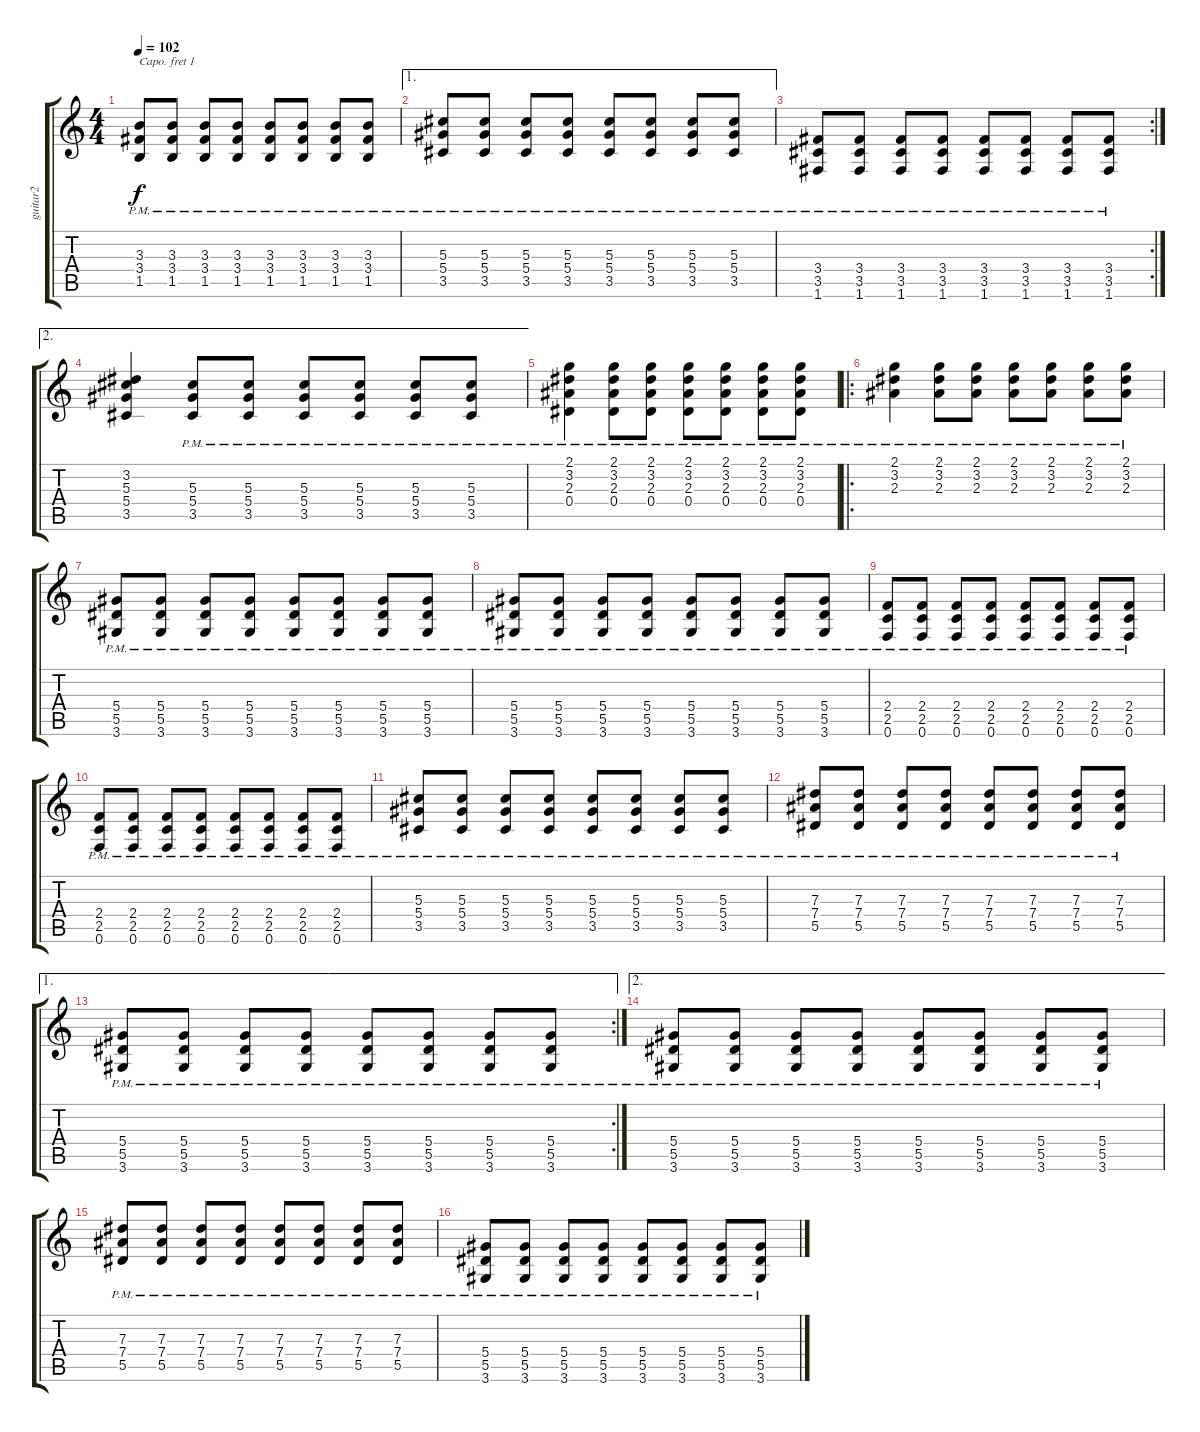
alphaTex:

\track ("guitar2" "guitar2") {instrument electricguitarmuted}
\staff {score tabs}
\capo 1
\tuning (E4 B3 G3 D3 A2 E2) {hide}
\ts (4 4)
\tempo 102
\clef g2
\ks c
(3.3 3.4 1.5{pm}).8{dy f} (3.3 3.4 1.5{pm}).8 (3.3 3.4 1.5{pm}).8 (3.3 3.4 1.5{pm}).8 (3.3 3.4 1.5{pm}).8 (3.3 3.4 1.5{pm}).8 (3.3 3.4 1.5{pm}).8 (3.3 3.4 1.5{pm}).8 |
\ae 1
(5.3 5.4{pm} 3.5).8 (5.3 5.4{pm} 3.5).8 (5.3 5.4{pm} 3.5).8 (5.3 5.4{pm} 3.5).8 (5.3 5.4{pm} 3.5).8 (5.3 5.4{pm} 3.5).8 (5.3 5.4{pm} 3.5).8 (5.3 5.4{pm} 3.5).8 |
\rc 2
(3.4 3.5{pm} 1.6).8 (3.4 3.5{pm} 1.6).8 (3.4 3.5{pm} 1.6).8 (3.4 3.5{pm} 1.6).8 (3.4 3.5{pm} 1.6).8 (3.4 3.5{pm} 1.6).8 (3.4 3.5{pm} 1.6).8 (3.4 3.5{pm} 1.6).8 |
\ae 2
(3.2 5.3 5.4 3.5).4{instrument overdrivenguitar} (5.3{pm} 5.4 3.5).8 (5.3{pm} 5.4 3.5).8 (5.3{pm} 5.4 3.5).8 (5.3{pm} 5.4 3.5).8 (5.3{pm} 5.4 3.5).8 (5.3{pm} 5.4 3.5).8 |
(2.1 3.2{pm} 2.3 0.4).4{volume 12} (2.1 3.2{pm} 2.3 0.4).8 (2.1 3.2{pm} 2.3 0.4).8 (2.1 3.2{pm} 2.3 0.4).8 (2.1 3.2{pm} 2.3 0.4).8 (2.1 3.2{pm} 2.3 0.4).8 (2.1 3.2{pm} 2.3 0.4).8 |
\ro
(2.1 3.2{pm} 2.3).4 (2.1 3.2{pm} 2.3).8 (2.1 3.2{pm} 2.3).8 (2.1 3.2{pm} 2.3).8 (2.1 3.2{pm} 2.3).8 (2.1 3.2{pm} 2.3).8 (2.1 3.2{pm} 2.3).8 |
(5.4{pm} 5.5 3.6).8{volume 14 instrument electricguitarmuted} (5.4{pm} 5.5 3.6).8 (5.4{pm} 5.5 3.6).8 (5.4{pm} 5.5 3.6).8 (5.4{pm} 5.5 3.6).8 (5.4{pm} 5.5 3.6).8 (5.4{pm} 5.5 3.6).8 (5.4{pm} 5.5 3.6).8 |
(5.4{pm} 5.5 3.6).8{volume 14} (5.4{pm} 5.5 3.6).8 (5.4{pm} 5.5 3.6).8 (5.4{pm} 5.5 3.6).8 (5.4{pm} 5.5 3.6).8 (5.4{pm} 5.5 3.6).8 (5.4{pm} 5.5 3.6).8 (5.4{pm} 5.5 3.6).8 |
(2.4 2.5{pm} 0.6).8 (2.4 2.5{pm} 0.6).8 (2.4 2.5{pm} 0.6).8 (2.4 2.5{pm} 0.6).8 (2.4 2.5{pm} 0.6).8 (2.4 2.5{pm} 0.6).8 (2.4 2.5{pm} 0.6).8 (2.4 2.5{pm} 0.6).8 |
(2.4 2.5{pm} 0.6).8 (2.4 2.5{pm} 0.6).8 (2.4 2.5{pm} 0.6).8 (2.4 2.5{pm} 0.6).8 (2.4 2.5{pm} 0.6).8 (2.4 2.5{pm} 0.6).8 (2.4 2.5{pm} 0.6).8 (2.4 2.5{pm} 0.6).8 |
(5.3 5.4{pm} 3.5).8 (5.3 5.4{pm} 3.5).8 (5.3 5.4{pm} 3.5).8 (5.3 5.4{pm} 3.5).8 (5.3 5.4{pm} 3.5).8 (5.3 5.4{pm} 3.5).8 (5.3 5.4{pm} 3.5).8 (5.3 5.4{pm} 3.5).8 |
(7.3 7.4 5.5{pm}).8 (7.3 7.4 5.5{pm}).8 (7.3 7.4 5.5{pm}).8 (7.3 7.4 5.5{pm}).8 (7.3 7.4 5.5{pm}).8 (7.3 7.4 5.5{pm}).8 (7.3 7.4 5.5{pm}).8 (7.3 7.4 5.5{pm}).8 |
\ae 1
\rc 2
(5.4{pm} 5.5 3.6).8 (5.4{pm} 5.5 3.6).8 (5.4{pm} 5.5 3.6).8 (5.4{pm} 5.5 3.6).8 (5.4{pm} 5.5 3.6).8 (5.4{pm} 5.5 3.6).8 (5.4{pm} 5.5 3.6).8 (5.4{pm} 5.5 3.6).8 |
\ae 2
(5.4{pm} 5.5 3.6).8 (5.4{pm} 5.5 3.6).8 (5.4{pm} 5.5 3.6).8 (5.4{pm} 5.5 3.6).8 (5.4{pm} 5.5 3.6).8 (5.4{pm} 5.5 3.6).8 (5.4{pm} 5.5 3.6).8 (5.4{pm} 5.5 3.6).8 |
(7.3 7.4{pm} 5.5).8 (7.3 7.4{pm} 5.5).8 (7.3 7.4{pm} 5.5).8 (7.3 7.4{pm} 5.5).8 (7.3 7.4{pm} 5.5).8 (7.3 7.4{pm} 5.5).8 (7.3 7.4{pm} 5.5).8 (7.3 7.4{pm} 5.5).8 |
(5.4{pm} 5.5 3.6).8 (5.4{pm} 5.5 3.6).8 (5.4{pm} 5.5 3.6).8 (5.4{pm} 5.5 3.6).8 (5.4{pm} 5.5 3.6).8 (5.4{pm} 5.5 3.6).8 (5.4{pm} 5.5 3.6).8 (5.4{pm} 5.5 3.6).8
